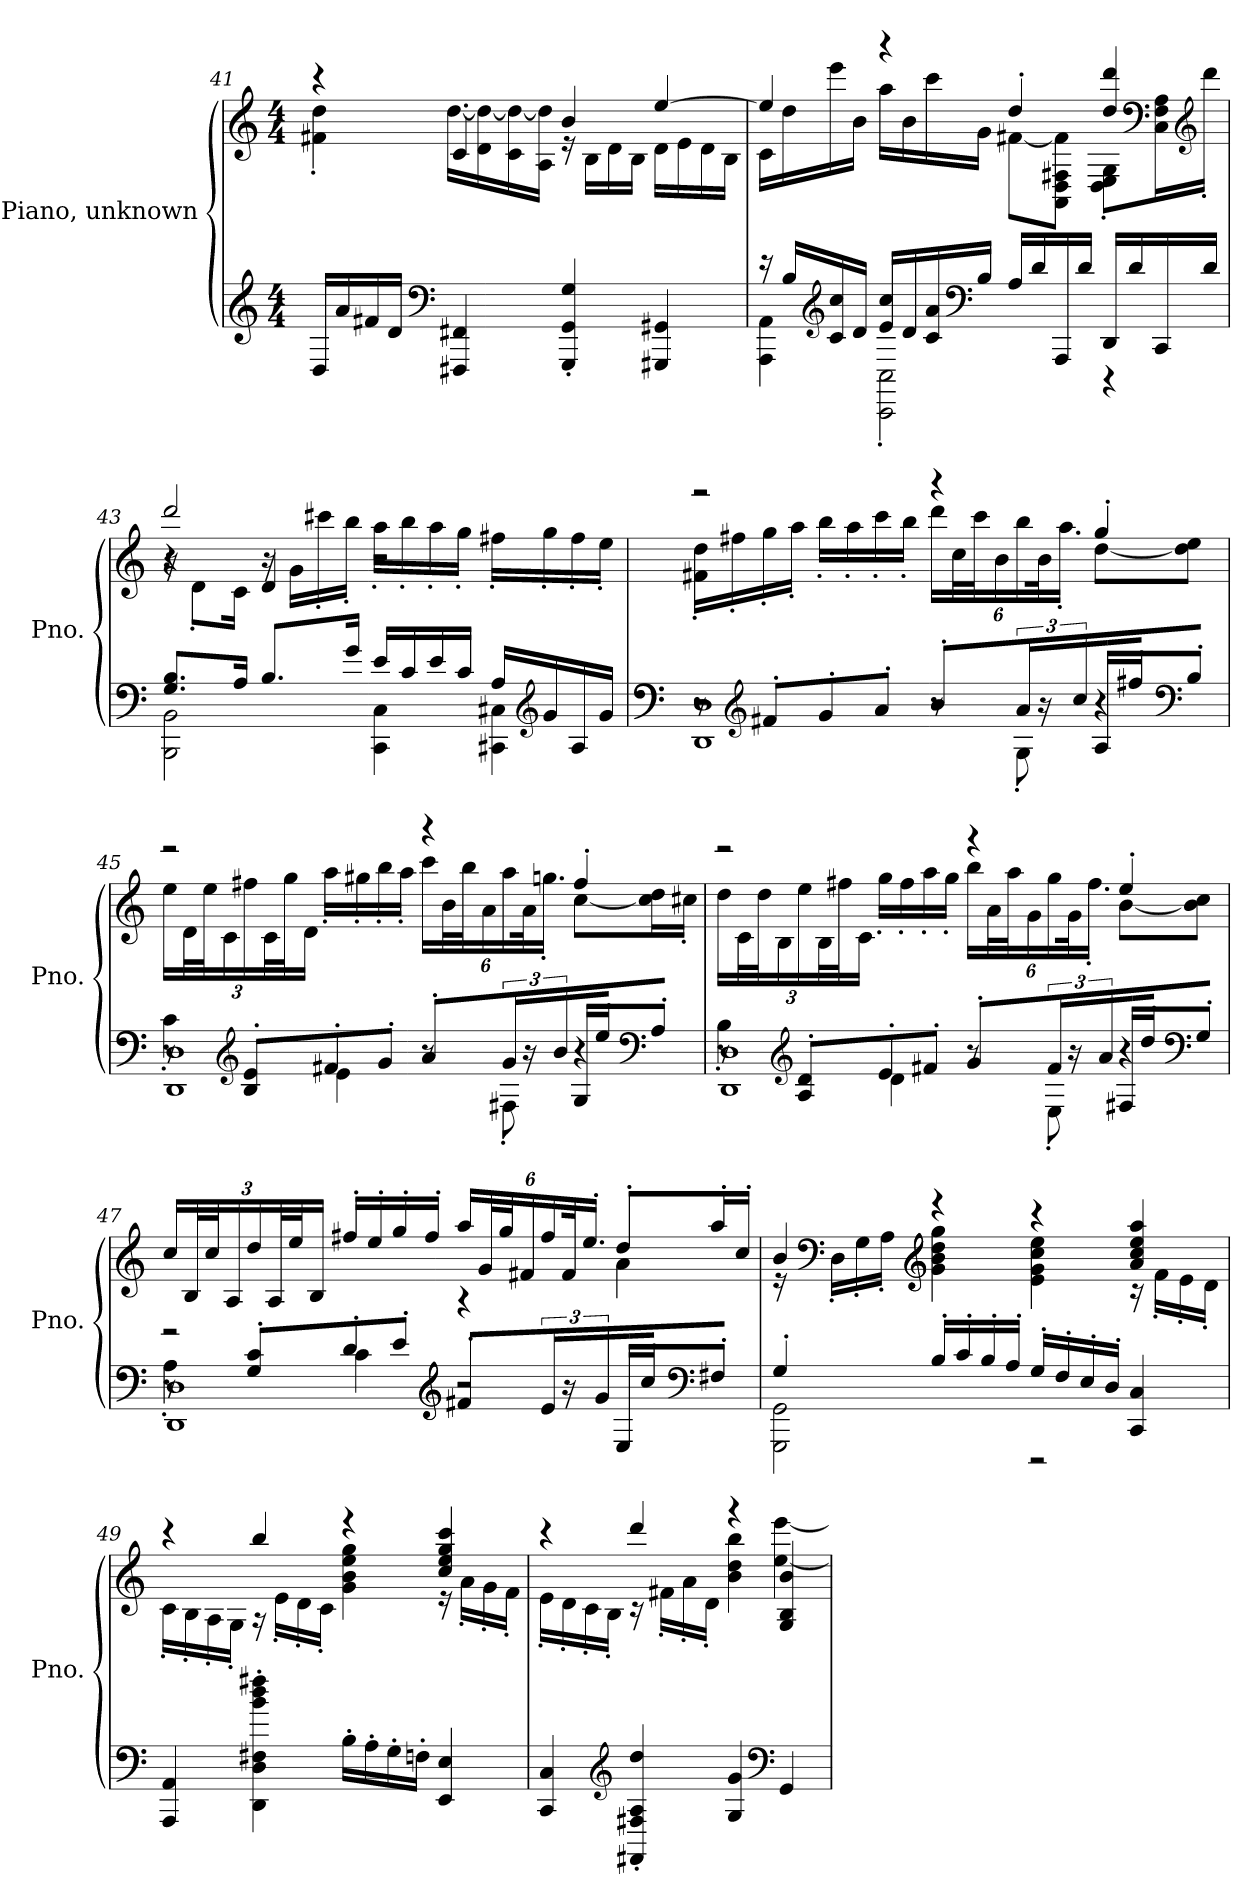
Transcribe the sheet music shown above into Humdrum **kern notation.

**kern	**kern
*part1	*part1
*staff2	*staff1
*I"Piano, unknown	*
*I'Pno.	*
!!LO:LB:g=z
*clefG2	*clefG2
*k[]	*k[]
*M4/4	*M4/4
=41	=41
*	*^
16D/LL	4r	4f#X\' 4dd\'
16a/	.	.
16f#X/	.	.
16d/JJ	.	.
*clefF4	*	*
4FFF#X/ 4FF#X/	4c'/	[16dd\LL
.	.	16d\ 16dd\_
.	.	16c\ 16dd\_
.	.	16A\ 16dd\]JJ
4GGG/' 4GG/' 4G/'	4b/	16r
.	.	16B\LL
.	.	16d\
.	.	16B\JJ
4GGG#X/ 4GG#X/	[4ee/	16d\LL
.	.	16e\
.	.	16d\
.	.	16B\JJ
=42	=42	=42
*^	*	*
16r	4AAA\ 4AA\	4ee/]	16c\LL
16B/LL	.	.	16dd\
*clefG2	*	*	*
16c/ 16cc/	.	.	16eee\
16d/JJ	.	.	16b\JJ
16e/ 16cc/LL	2CC\' 2C\'	4r	16aa\LL
16d/	.	.	16b\
16c/ 16a/	.	.	16ccc\
*clefF4	*	*	*
16B/JJ	.	.	16g\JJ
16A/LL	.	4dd'/	[8f#X\L
16d/	.	.	.
16AAA/	.	.	8AA\ 8D\ 8F#X\ 8f#\]J
16d/JJ	.	.	.
16DD/LL	4r	4dd/ 4ddd/	8D\' 8E\' 8G\'L
16d/	.	.	.
*	*	*clefF4	*
16CC/	.	.	16C\ 16F#\ 16A\L
*	*	*clefG2	*
16d/JJ	.	.	16ddd'\JJ
!!LO:LB:g=z
=43	=43	=43	=43
*	*	*	*^
8.G/ 8.B/L	2BBB\ 2BB\	2ddd/	16r	4r
.	.	.	8d'\L	.
16A/Jk	.	.	16c\Jk	.
8.B/L	.	.	16r	4d/
.	.	.	16g\LL	.
.	.	.	16ccc#X'\	.
16g/Jk	.	.	16bb'\JJ	.
16e/LL	4CC\ 4C\	2r	16aa'\LL	2r
16c/	.	.	16bb'\	.
16e/	.	.	16aa'\	.
16c/JJ	.	.	16gg'\JJ	.
16A/LL	4CC#X\ 4C#X\	.	16ff#X'\LL	.
*clefG2	*	*	*	*
16g/	.	.	16gg'\	.
16A/	.	.	16ff#'\	.
16g/JJ	.	.	16ee'\JJ	.
*v	*v	*	*	*
*	*v	*v	*v
!!LO:LB:g=z
=44	=44
*clefF4	*
*^	*^
*	*^	*	*
8r	2r	1DD 1D	2r	16f#X\' 16dd\'LL
.	.	.	.	16ff#X'\
*clefG2	*	*	*	*
8f#X'/L	.	.	.	16gg'\
.	.	.	.	16aa'\JJ
8g'/	.	.	.	16bb'\LL
.	.	.	.	16aa'\
8a'/J	.	.	.	16ccc'\
.	.	.	.	16bb'\JJ
*	*	*	*	*Xbrackettup
8b'/L	8r	.	4r	24ddd\LL
.	.	.	.	48cc\L
.	.	.	.	48ccc\J
.	.	.	.	24b\
24a/Jk	8G'\	.	.	24bb\
24r	.	.	.	48b\K
.	.	.	.	24.aa'\JJ
24cc/	.	.	.	.
16A/LL	4r	.	4gg'/	[8dd\L
16ff#X'/J	.	.	.	.
*clefF4	*	*	*	*
8B'/J	.	.	.	8dd\] 8ee\J
!!LO:LB:g=z	!!
=45	=45	=45	=45	=45
8r	4c'\	1DD 1D	2r	24ee\LL
.	.	.	.	48d\L
.	.	.	.	48ee\J
.	.	.	.	24c\
*clefG2	*	*	*	*
8B/' 8e/'L	.	.	.	24ff#X\
.	.	.	.	48c\L
.	.	.	.	48gg\J
.	.	.	.	24d\JJ
8f#X'/	4e\	.	.	16aa'\LL
.	.	.	.	16gg#X'\
8g'/J	.	.	.	16bb'\
.	.	.	.	16aa'\JJ
8a'/L	8r	.	4r	24ccc\LL
.	.	.	.	48b\L
.	.	.	.	48bb\J
.	.	.	.	24a\
24g/Jk	8F#X'\	.	.	24aa\
24r	.	.	.	48a\K
.	.	.	.	24.ggn'\JJ
24b/	.	.	.	.
16G/LL	4r	.	4ff#'/	[8cc\L
16ee'/J	.	.	.	.
*clefF4	*	*	*	*
8A'/J	.	.	.	16cc\] 16dd\L
.	.	.	.	16cc#X'\JJ
!!LO:PB:g=z	!!
=46	=46	=46	=46	=46
8r	4B'\	1DD 1D	2r	24dd\LL
.	.	.	.	48c\L
.	.	.	.	48dd\J
.	.	.	.	24B\
*clefG2	*	*	*	*
8A/' 8d/'L	.	.	.	24ee\
.	.	.	.	48B\L
.	.	.	.	48ff#X\J
.	.	.	.	24c\JJ
8e'/	4d\	.	.	16gg'\LL
.	.	.	.	16ff#'\
8f#X'/J	.	.	.	16aa'\
.	.	.	.	16gg'\JJ
8g'/L	8r	.	4r	24bb\LL
.	.	.	.	48a\L
.	.	.	.	48aa\J
.	.	.	.	24g\
24f#/Jk	8E'\	.	.	24gg\
24r	.	.	.	48g\K
.	.	.	.	24.ff#'\JJ
24a/	.	.	.	.
16F#X/LL	4r	.	4ee'/	[8b\L
16dd'/J	.	.	.	.
*clefF4	*	*	*	*
8G'/J	.	.	.	8b\] 8cc\J
!!LO:LB:g=z	!!
=47	=47	=47	=47	=47
8r	4A'\	1DD 1D	24cc/LL	2r
.	.	.	48B/L	.
.	.	.	48cc/J	.
.	.	.	24A/	.
8G/' 8c/'L	.	.	24dd/	.
.	.	.	48A/L	.
.	.	.	48ee/J	.
.	.	.	24B/JJ	.
8d'/	4c\	.	16ff#X'/LL	.
.	.	.	16ee'/	.
8e'/J	.	.	16gg'/	.
.	.	.	16ff#'/JJ	.
*clefG2	*	*	*	*
8f#X'/L	2r	.	24aa/LL	4r
.	.	.	48g/L	.
.	.	.	48gg/J	.
.	.	.	24f#X/	.
24e/Jk	.	.	24ff#/	.
24r	.	.	48f#/K	.
.	.	.	24.ee'/JJ	.
24g/	.	.	.	.
16E/LL	.	.	8dd'/L	4a\
16cc'/J	.	.	.	.
*clefF4	*	*	*	*
8F#X'/J	.	.	16aa'/L	.
.	.	.	16cc'/JJ	.
*	*v	*v	*	*
!!LO:LB:g=z	!!
=48	=48	=48	=48
4G'/	2GGG\ 2GG\	4b/	16r
*	*	*clefF4	*
.	.	.	16D'\LL
.	.	.	16G'\
.	.	.	16A'\JJ
*	*	*clefG2	*
16B'/LL	.	4r	4g\ 4b\ 4dd\ 4gg\
16c'/	.	.	.
16B'/	.	.	.
16A'/JJ	.	.	.
16G'/LL	2r	4r	4e\ 4g\ 4cc\ 4ee\
16F'/	.	.	.
16E'/	.	.	.
16D'/JJ	.	.	.
4CC/ 4C/	.	4a/ 4cc/ 4ee/ 4aa/	16r
.	.	.	16f'\LL
.	.	.	16e'\
.	.	.	16d'\JJ
*v	*v	*	*
=49	=49	=49
4AAA/ 4AA/	4r	16c'\LL
.	.	16B'\
.	.	16A'\
.	.	16G'\JJ
4DD\' 4D\' 4F#X\' 4b\' 4dd\' 4ff#X\'	4bb/	16r
.	.	16e'\LL
.	.	16d'\
.	.	16c'\JJ
16B'\LL	4r	4g\ 4b\ 4ee\ 4gg\
16A'\	.	.
16G'\	.	.
16Fn'\JJ	.	.
4EE/ 4E/	4cc/ 4ee/ 4gg/ 4ccc/	16r
.	.	16a'\LL
.	.	16g'\
.	.	16f'\JJ
!!LO:LB:g=z	!!
=50	=50	=50
4CC/ 4C/	4r	16e'\LL
.	.	16d'\
.	.	16c'\
.	.	16B'\JJ
*clefG2	*	*
4FF#X/' 4F#X/' 4A/' 4dd/'	4ddd/	16r
.	.	16f#X'\LL
.	.	16a'\
.	.	16d'\JJ
4G/ 4g/	4r	4b\ 4dd\ 4bb\
*clefF4	*	*
4GG/	4G/ 4B/ 4b/	[4ee\ [4eee\
*	*v	*v
=	=
*-	*-
